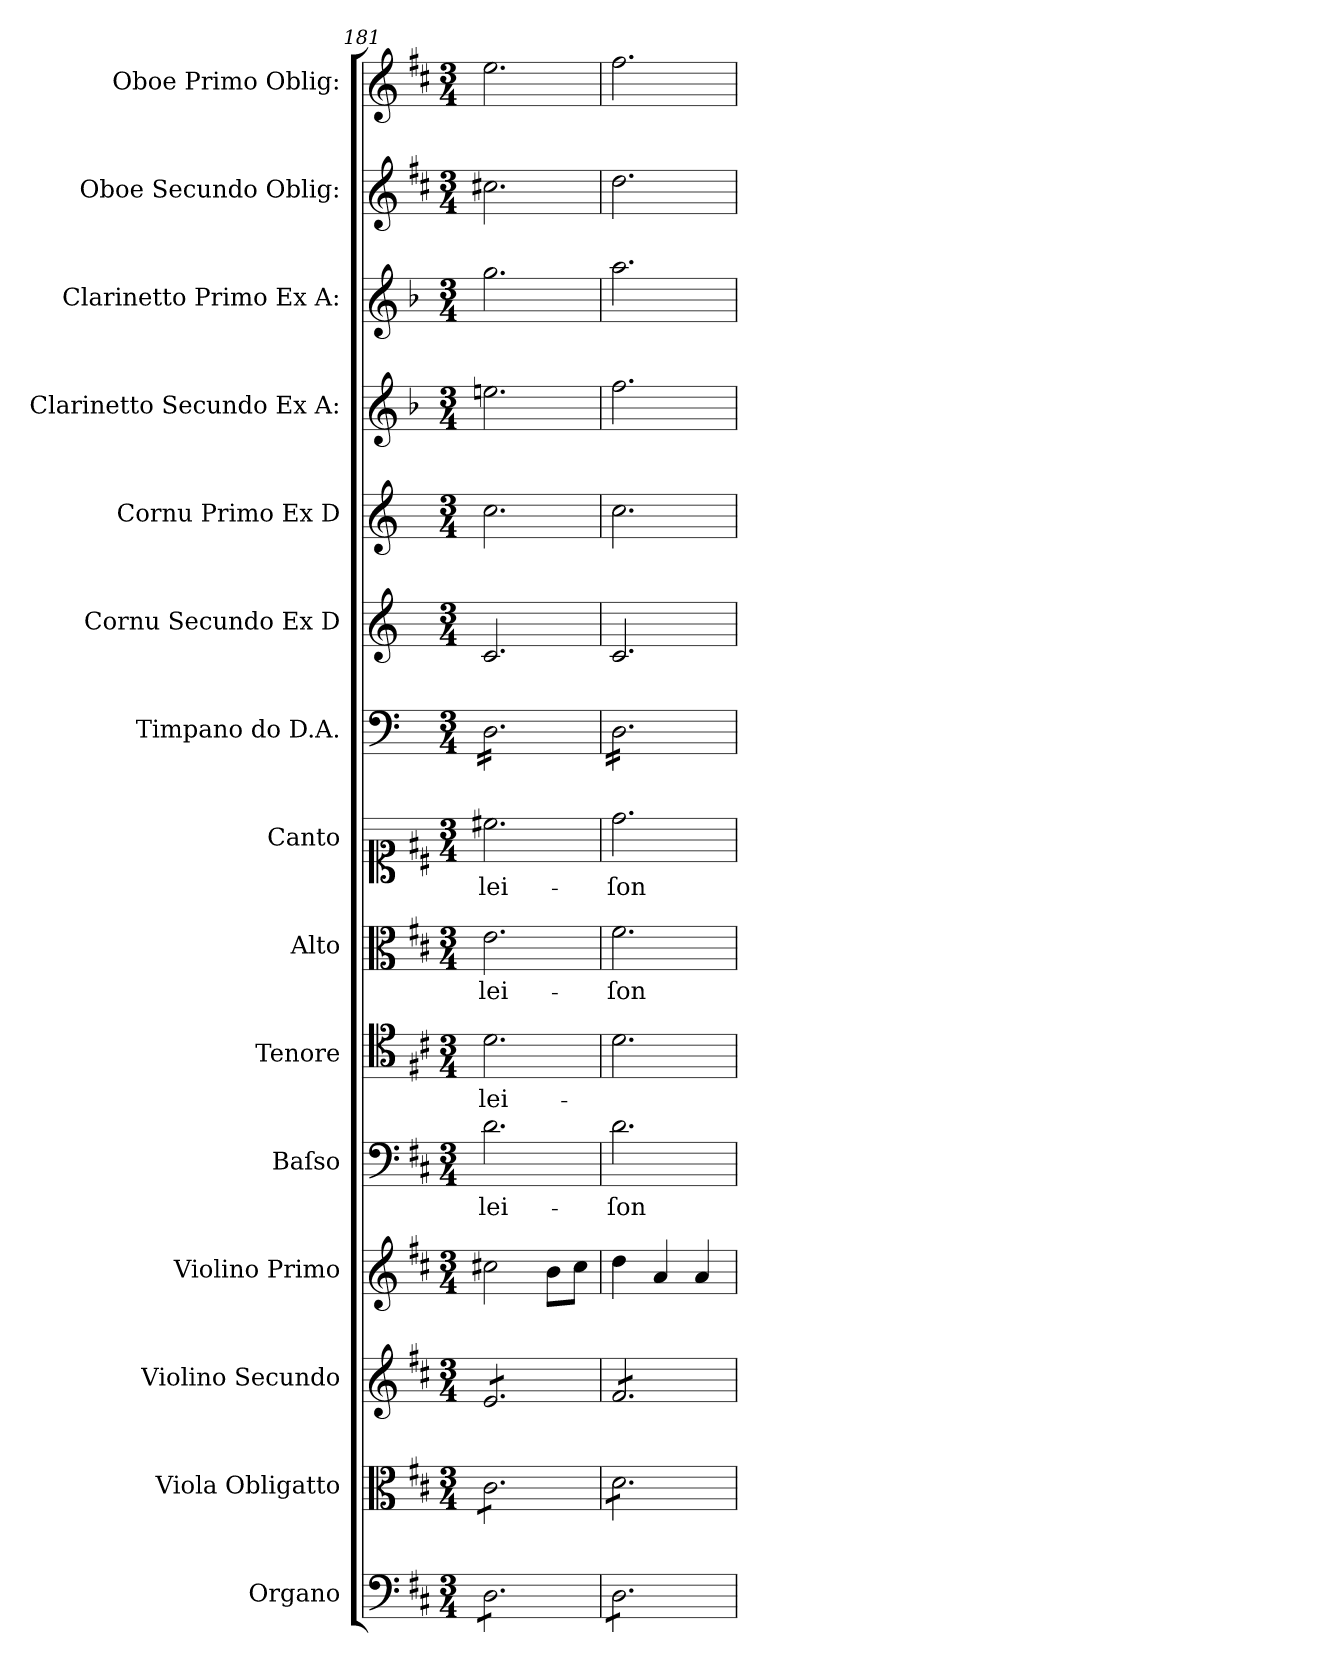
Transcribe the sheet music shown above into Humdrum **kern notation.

**kern	**kern	**kern	**kern	**kern	**text	**kern	**text	**kern	**text	**kern	**text	**kern	**kern	**kern	**kern	**kern	**kern	**kern
*part15	*part14	*part13	*part12	*part11	*part11	*part10	*part10	*part9	*part9	*part8	*part8	*part7	*part6	*part5	*part4	*part3	*part2	*part1
*staff15	*staff14	*staff13	*staff12	*staff11	*staff11	*staff10	*staff10	*staff9	*staff9	*staff8	*staff8	*staff7	*staff6	*staff5	*staff4	*staff3	*staff2	*staff1
*I"Organo	*I"Viola Obligatto	*I"Violino Secundo	*I"Violino Primo	*I"Baſso	*	*I"Tenore	*	*I"Alto	*	*I"Canto	*	*I"Timpano do D.A.	*I"Cornu Secundo Ex D	*I"Cornu Primo Ex D	*I"Clarinetto Secundo Ex A:	*I"Clarinetto Primo Ex A:	*I"Oboe Secundo Oblig:	*I"Oboe Primo Oblig:
*I'org	*I'vla obl	*I'vl 2	*I'vl 1	*I'B	*	*I'T	*	*I'A	*	*	*	*I'timp	*	*	*I'cl 2 in A	*I'cl 1 in A	*I'ob 2	*I'ob 1
*clefF4	*clefC3	*clefG2	*clefG2	*clefF4	*	*clefC4	*	*clefC3	*	*clefC1	*	*clefF4	*clefG2	*clefG2	*clefG2	*clefG2	*clefG2	*clefG2
*	*	*	*	*	*	*	*	*	*	*	*	*	*ITrd-1c-2	*ITrd-1c-2	*ITrd2c3	*ITrd2c3	*	*
*k[f#c#]	*k[f#c#]	*k[f#c#]	*k[f#c#]	*k[f#c#]	*	*k[f#c#]	*	*k[f#c#]	*	*k[f#c#]	*	*k[]	*k[f#c#]	*k[f#c#]	*k[f#c#]	*k[f#c#]	*k[f#c#]	*k[f#c#]
*M3/4	*M3/4	*M3/4	*M3/4	*M3/4	*	*M3/4	*	*M3/4	*	*M3/4	*	*M3/4	*M3/4	*M3/4	*M3/4	*M3/4	*M3/4	*M3/4
=181	=181	=181	=181	=181	=181	=181	=181	=181	=181	=181	=181	=181	=181	=181	=181	=181	=181	=181
*tremolo	*	*	*	*	*	*	*	*	*	*	*	*	*	*	*	*	*	*
*	*tremolo	*	*	*	*	*	*	*	*	*	*	*	*	*	*	*	*	*
*	*	*tremolo	*	*	*	*	*	*	*	*	*	*	*	*	*	*	*	*
*	*	*	*	*	*	*	*	*	*	*	*	*tremolo	*	*	*	*	*	*
8D\L	8c#\L	8e/L	2cc#X\	2.d\	-lei-	2.d\	-lei-	2.e\	-lei-	2.cc#X\	-lei-	16D\LL	2.d/	2.dd\	2.cc#X\	2.ee\	2.cc#X\	2.ee\
.	.	.	.	.	.	.	.	.	.	.	.	16D\	.	.	.	.	.	.
8D\	8c#\	8e/	.	.	.	.	.	.	.	.	.	16D\	.	.	.	.	.	.
.	.	.	.	.	.	.	.	.	.	.	.	16D\	.	.	.	.	.	.
8D\	8c#\	8e/	.	.	.	.	.	.	.	.	.	16D\	.	.	.	.	.	.
.	.	.	.	.	.	.	.	.	.	.	.	16D\	.	.	.	.	.	.
8D\	8c#\	8e/	.	.	.	.	.	.	.	.	.	16D\	.	.	.	.	.	.
.	.	.	.	.	.	.	.	.	.	.	.	16D\	.	.	.	.	.	.
8D\	8c#\	8e/	8b\L	.	.	.	.	.	.	.	.	16D\	.	.	.	.	.	.
.	.	.	.	.	.	.	.	.	.	.	.	16D\	.	.	.	.	.	.
8D\J	8c#\J	8e/J	8cc#\J	.	.	.	.	.	.	.	.	16D\	.	.	.	.	.	.
.	.	.	.	.	.	.	.	.	.	.	.	16D\JJ	.	.	.	.	.	.
=182	=182	=182	=182	=182	=182	=182	=182	=182	=182	=182	=182	=182	=182	=182	=182	=182	=182	=182
8D\L	8d\L	8f#/L	4dd\	2.d\	-ſon	2.d\	.	2.f#\	-ſon	2.dd\	-ſon	16D\LL	2.d/	2.dd\	2.dd\	2.ff#\	2.dd\	2.ff#\
.	.	.	.	.	.	.	.	.	.	.	.	16D\	.	.	.	.	.	.
8D\	8d\	8f#/	.	.	.	.	.	.	.	.	.	16D\	.	.	.	.	.	.
.	.	.	.	.	.	.	.	.	.	.	.	16D\	.	.	.	.	.	.
8D\	8d\	8f#/	4a/	.	.	.	.	.	.	.	.	16D\	.	.	.	.	.	.
.	.	.	.	.	.	.	.	.	.	.	.	16D\	.	.	.	.	.	.
8D\	8d\	8f#/	.	.	.	.	.	.	.	.	.	16D\	.	.	.	.	.	.
.	.	.	.	.	.	.	.	.	.	.	.	16D\	.	.	.	.	.	.
8D\	8d\	8f#/	4a/	.	.	.	.	.	.	.	.	16D\	.	.	.	.	.	.
.	.	.	.	.	.	.	.	.	.	.	.	16D\	.	.	.	.	.	.
8D\J	8d\J	8f#/J	.	.	.	.	.	.	.	.	.	16D\	.	.	.	.	.	.
*	*	*Xtremolo	*	*	*	*	*	*	*	*	*	*	*	*	*	*	*	*
*	*Xtremolo	*	*	*	*	*	*	*	*	*	*	*	*	*	*	*	*	*
*Xtremolo	*	*	*	*	*	*	*	*	*	*	*	*	*	*	*	*	*	*
.	.	.	.	.	.	.	.	.	.	.	.	16D\JJ	.	.	.	.	.	.
*	*	*	*	*	*	*	*	*	*	*	*	*Xtremolo	*	*	*	*	*	*
=	=	=	=	=	=	=	=	=	=	=	=	=	=	=	=	=	=	=
*-	*-	*-	*-	*-	*-	*-	*-	*-	*-	*-	*-	*-	*-	*-	*-	*-	*-	*-
